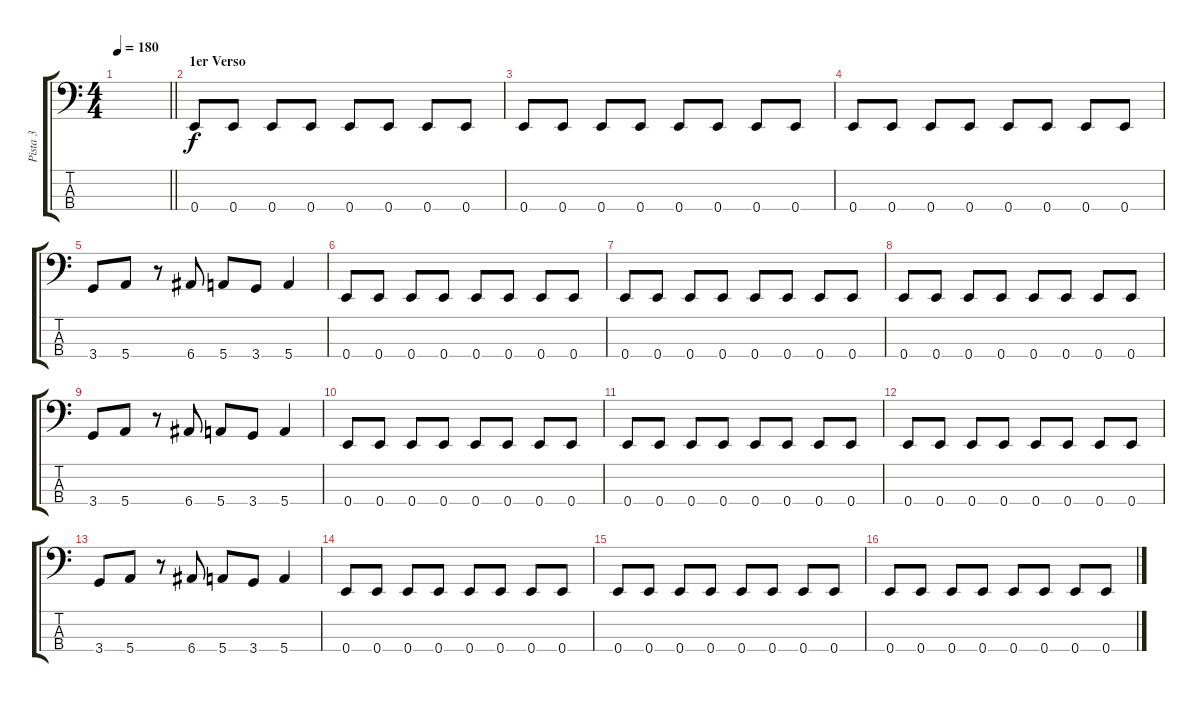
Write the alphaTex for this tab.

\track ("Pista 3" "Pista 3") {instrument electricbasspick}
\staff {score tabs}
\tuning (G2 D2 A1 E1) {hide}
\ts (4 4)
\tempo 180
\clef f4
\barLineRight lightlight
\ks c
|
\section ("" "1er Verso")
0.4.8 0.4.8 0.4.8 0.4.8 0.4.8 0.4.8 0.4.8 0.4.8 |
0.4.8 0.4.8 0.4.8 0.4.8 0.4.8 0.4.8 0.4.8 0.4.8 |
0.4.8 0.4.8 0.4.8 0.4.8 0.4.8 0.4.8 0.4.8 0.4.8 |
3.4.8 5.4.8 r.8 6.4.8 5.4.8 3.4.8 5.4.4 |
0.4.8 0.4.8 0.4.8 0.4.8 0.4.8 0.4.8 0.4.8 0.4.8 |
0.4.8 0.4.8 0.4.8 0.4.8 0.4.8 0.4.8 0.4.8 0.4.8 |
0.4.8 0.4.8 0.4.8 0.4.8 0.4.8 0.4.8 0.4.8 0.4.8 |
3.4.8 5.4.8 r.8 6.4.8 5.4.8 3.4.8 5.4.4 |
0.4.8 0.4.8 0.4.8 0.4.8 0.4.8 0.4.8 0.4.8 0.4.8 |
0.4.8 0.4.8 0.4.8 0.4.8 0.4.8 0.4.8 0.4.8 0.4.8 |
0.4.8 0.4.8 0.4.8 0.4.8 0.4.8 0.4.8 0.4.8 0.4.8 |
3.4.8 5.4.8 r.8 6.4.8 5.4.8 3.4.8 5.4.4 |
0.4.8 0.4.8 0.4.8 0.4.8 0.4.8 0.4.8 0.4.8 0.4.8 |
0.4.8 0.4.8 0.4.8 0.4.8 0.4.8 0.4.8 0.4.8 0.4.8 |
0.4.8 0.4.8 0.4.8 0.4.8 0.4.8 0.4.8 0.4.8 0.4.8
